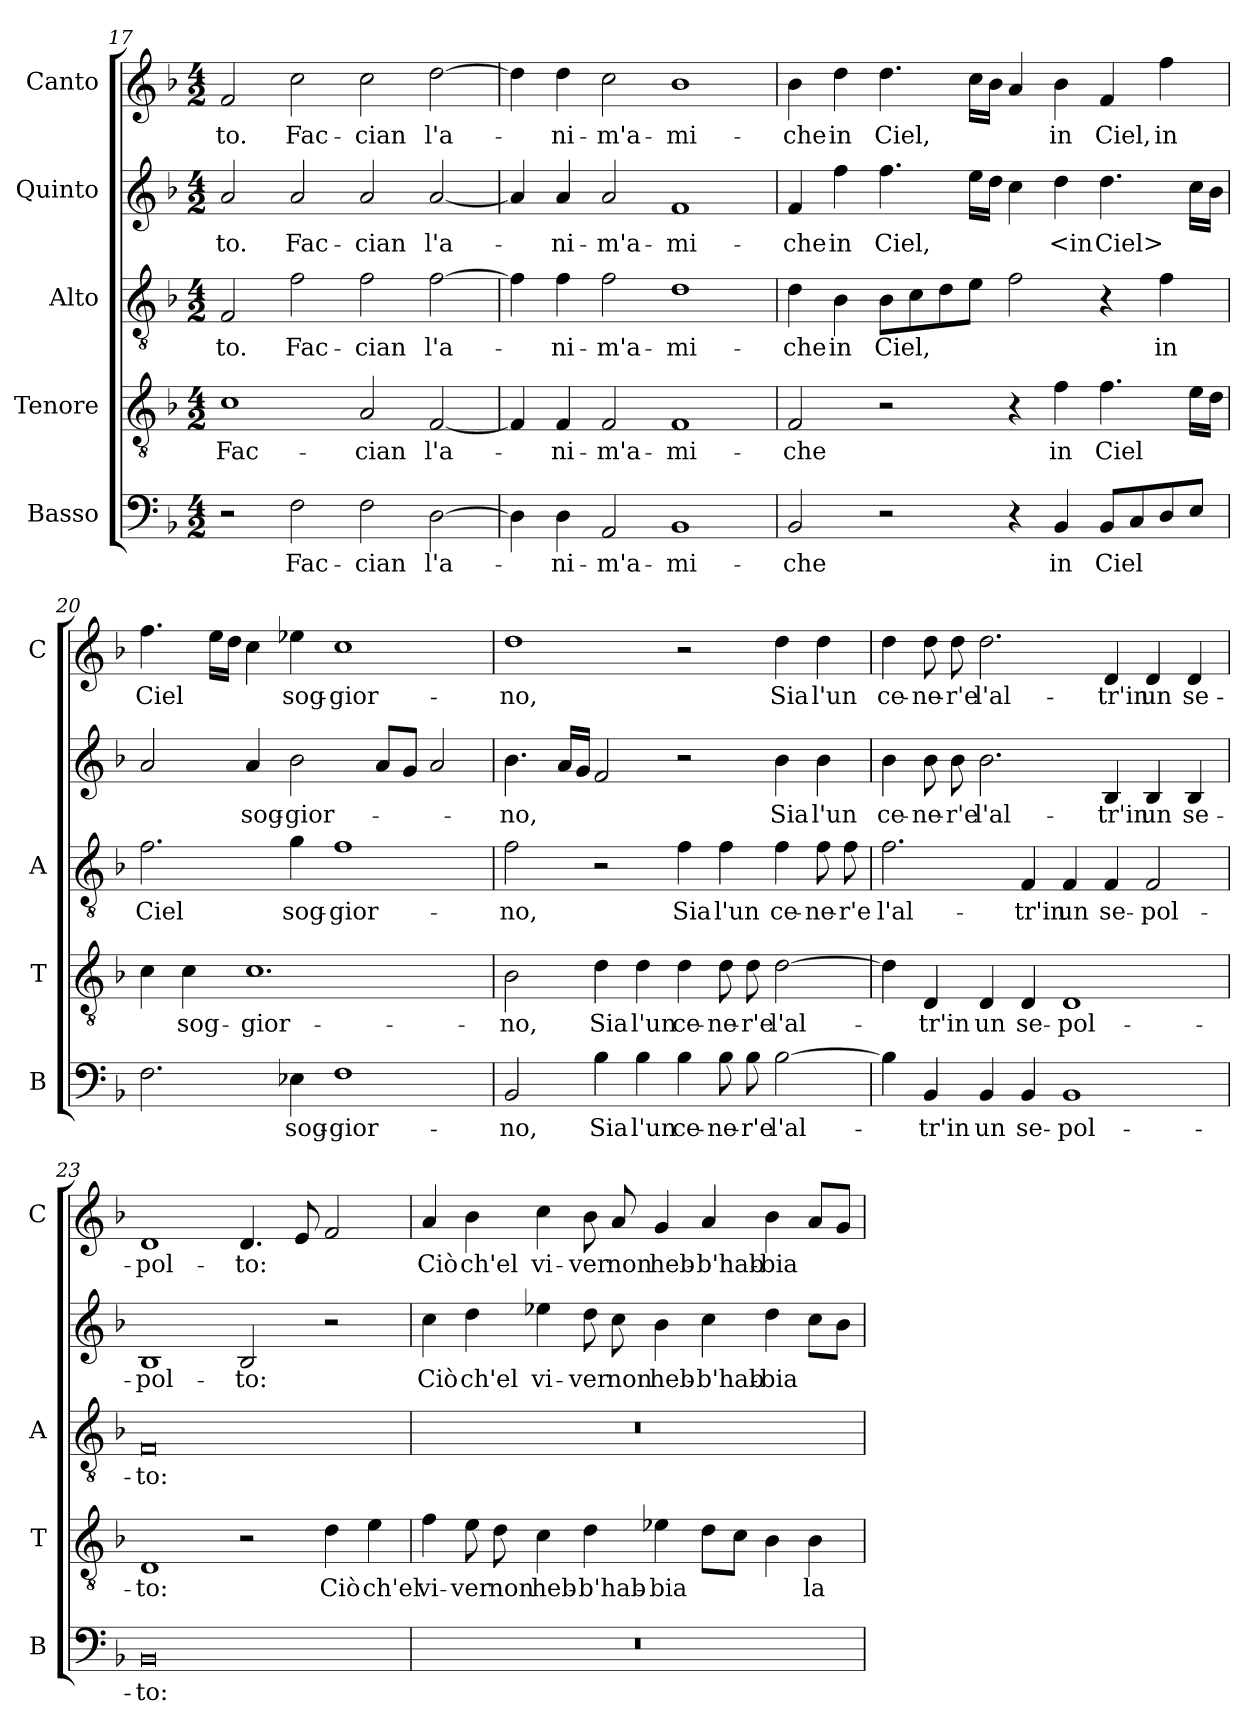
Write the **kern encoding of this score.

**kern	**text	**kern	**text	**kern	**text	**kern	**text	**kern	**text
*part5	*part5	*part4	*part4	*part3	*part3	*part2	*part2	*part1	*part1
*staff5	*staff5	*staff4	*staff4	*staff3	*staff3	*staff2	*staff2	*staff1	*staff1
*I"Basso	*	*I"Tenore	*	*I"Alto	*	*I"Quinto	*	*I"Canto	*
*I'B	*	*I'T	*	*I'A	*	*	*	*I'C	*
*clefF4	*	*clefGv2	*	*clefGv2	*	*clefG2	*	*clefG2	*
*k[b-]	*	*k[b-]	*	*k[b-]	*	*k[b-]	*	*k[b-]	*
*F:	*	*F:	*	*F:	*	*F:	*	*F:	*
*M4/2	*	*M4/2	*	*M4/2	*	*M4/2	*	*M4/2	*
=17	=17	=17	=17	=17	=17	=17	=17	=17	=17
2r	.	1c	Fac-	2F	-to.	2a	-to.	2f	-to.
2F	Fac-	.	.	2f	Fac-	2a	Fac-	2cc	Fac-
2F	-cian	2A	-cian	2f	-cian	2a	-cian	2cc	-cian
[2D	l'a-	[2F	l'a-	[2f	l'a-	[2a	l'a-	[2dd	l'a-
=18	=18	=18	=18	=18	=18	=18	=18	=18	=18
4D]	.	4F]	.	4f]	.	4a]	.	4dd]	.
4D	-ni-	4F	-ni-	4f	-ni-	4a	-ni-	4dd	-ni-
2AA	-m'a-	2F	-m'a-	2f	-m'a-	2a	-m'a-	2cc	-m'a-
1BB-	-mi-	1F	-mi-	1d	-mi-	1f	-mi-	1b-	-mi-
=19	=19	=19	=19	=19	=19	=19	=19	=19	=19
2BB-	-che	2F	-che	4d	-che	4f	-che	4b-	-che
.	.	.	.	4B-	in	4ff	in	4dd	in
2r	.	2r	.	8B-L	Ciel,	4.ff	Ciel,	4.dd	Ciel,
.	.	.	.	8c	.	.	.	.	.
.	.	.	.	8d	.	.	.	.	.
.	.	.	.	8eJ	.	16eeLL	.	16ccLL	.
.	.	.	.	.	.	16ddJJ	.	16b-JJ	.
4r	.	4r	.	2f	.	4cc	.	4a	.
4BB-	in	4f	in	.	.	4dd	<in	4b-	in
8BB-L	Ciel	4.f	Ciel	4r	.	4.dd	Ciel>	4f	Ciel,
8C	.	.	.	.	.	.	.	.	.
8D	.	.	.	4f	in	.	.	4ff	in
8EJ	.	16eLL	.	.	.	16ccLL	.	.	.
.	.	16dJJ	.	.	.	16b-JJ	.	.	.
=20	=20	=20	=20	=20	=20	=20	=20	=20	=20
2.F	.	4c	.	2.f	Ciel	2a	.	4.ff	Ciel
.	.	4c	sog-	.	.	.	.	.	.
.	.	.	.	.	.	.	.	16eeLL	.
.	.	.	.	.	.	.	.	16ddJJ	.
.	.	1.c	-gior-	.	.	4a	sog-	4cc	.
4E-X	sog-	.	.	4g	sog-	2b-	-gior-	4ee-X	sog-
1F	-gior-	.	.	1f	-gior-	.	.	1cc	-gior-
.	.	.	.	.	.	8aL	.	.	.
.	.	.	.	.	.	8gJ	.	.	.
.	.	.	.	.	.	2a	.	.	.
=21	=21	=21	=21	=21	=21	=21	=21	=21	=21
2BB-	-no,	2B-	-no,	2f	-no,	4.b-	-no,	1dd	-no,
.	.	.	.	.	.	16aLL	.	.	.
.	.	.	.	.	.	16gJJ	.	.	.
4B-	Sia	4d	Sia	2r	.	2f	.	.	.
4B-	l'un	4d	l'un	.	.	.	.	.	.
4B-	ce-	4d	ce-	4f	Sia	2r	.	2r	.
8B-	-ne-	8d	-ne-	4f	l'un	.	.	.	.
8B-	-r'e	8d	-r'e	.	.	.	.	.	.
[2B-	l'al-	[2d	l'al-	4f	ce-	4b-	Sia	4dd	Sia
.	.	.	.	8f	-ne-	4b-	l'un	4dd	l'un
.	.	.	.	8f	-r'e	.	.	.	.
=22	=22	=22	=22	=22	=22	=22	=22	=22	=22
4B-]	.	4d]	.	2.f	l'al-	4b-	ce-	4dd	ce-
4BB-	-tr'in	4D	-tr'in	.	.	8b-	-ne-	8dd	-ne-
.	.	.	.	.	.	8b-	-r'e	8dd	-r'e
4BB-	un	4D	un	.	.	2.b-	l'al-	2.dd	l'al-
4BB-	se-	4D	se-	4F	-tr'in	.	.	.	.
1BB-	-pol-	1D	-pol-	4F	un	.	.	.	.
.	.	.	.	4F	se-	4B-	-tr'in	4d	-tr'in
.	.	.	.	2F	-pol-	4B-	un	4d	un
.	.	.	.	.	.	4B-	se-	4d	se-
=23	=23	=23	=23	=23	=23	=23	=23	=23	=23
0BB-	-to:	1D	-to:	0F	-to:	1B-	-pol-	1d	-pol-
.	.	2r	.	.	.	2B-	-to:	4.d	-to:
.	.	.	.	.	.	.	.	8e	.
.	.	4d	Ciò	.	.	2r	.	2f	.
.	.	4e	ch'el	.	.	.	.	.	.
=24	=24	=24	=24	=24	=24	=24	=24	=24	=24
0r	.	4f	vi-	0r	.	4cc	Ciò	4a	Ciò
.	.	8e	-ver	.	.	4dd	ch'el	4b-	ch'el
.	.	8d	non	.	.	.	.	.	.
.	.	4c	heb-	.	.	4ee-X	vi-	4cc	vi-
.	.	4d	-b'hab-	.	.	8dd	-ver	8b-	-ver
.	.	.	.	.	.	8cc	non	8a	non
.	.	4e-X	-bia	.	.	4b-	heb-	4g	heb-
.	.	8dL	.	.	.	4cc	-b'hab-	4a	-b'hab-
.	.	8cJ	.	.	.	.	.	.	.
.	.	4B-	.	.	.	4dd	-bia	4b-	-bia
.	.	4B-	la	.	.	8ccL	.	8aL	.
.	.	.	.	.	.	8b-J	.	8gJ	.
=	=	=	=	=	=	=	=	=	=
*-	*-	*-	*-	*-	*-	*-	*-	*-	*-
